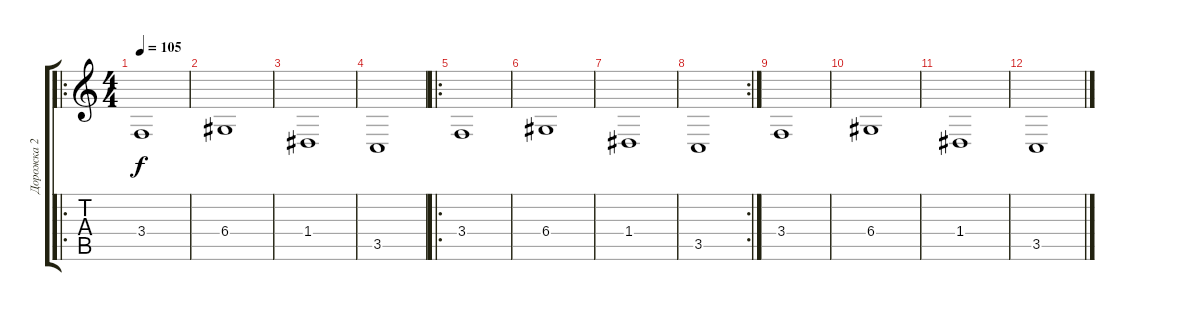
\track ("Дорожка 2" "Дорожка 2") {instrument synthstrings2}
\staff {score tabs}
\tuning (E4 B3 G3 D3 A2 E2) {hide}
\ro
\ts (4 4)
\tempo 105
\clef g2
\ks c
3.4.1{dy f instrument synthstrings2} |
6.4.1 |
1.4.1 |
3.5.1 |
\ro
3.4.1 |
6.4.1 |
1.4.1 |
\rc 2
3.5.1 |
3.4.1 |
6.4.1 |
1.4.1 |
3.5.1
